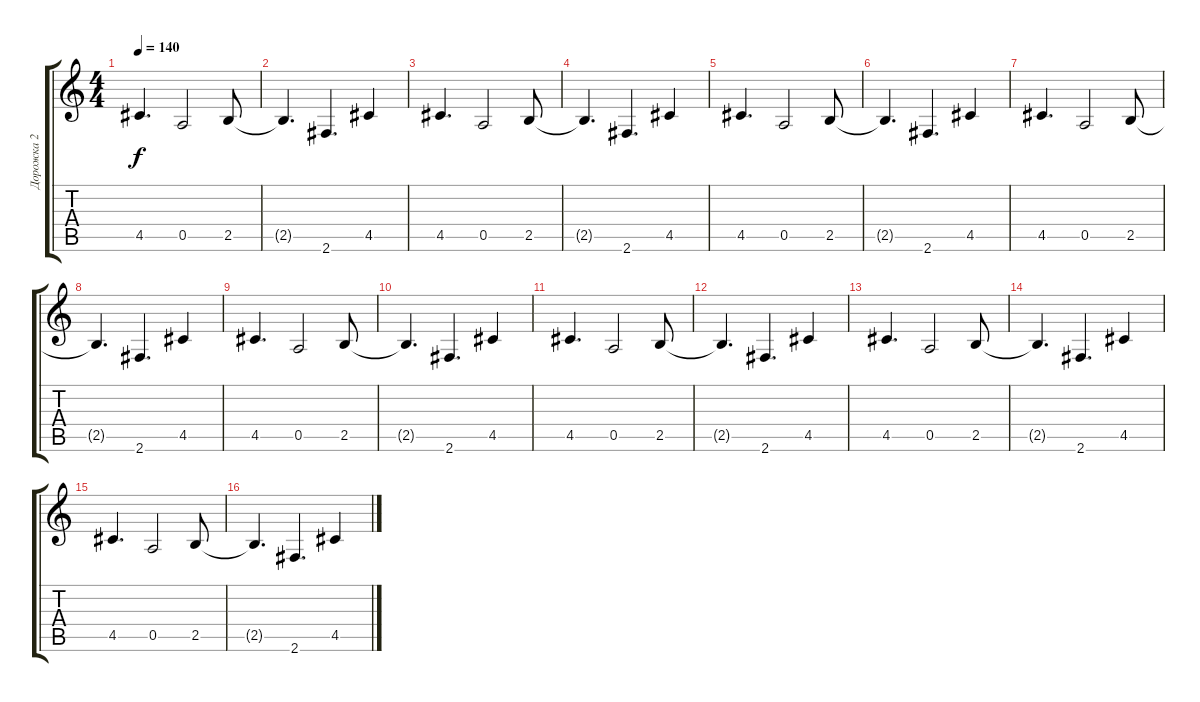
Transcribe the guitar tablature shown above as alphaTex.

\track ("Дорожка 2" "Дорожка 2") {instrument electricbassfinger}
\staff {score tabs}
\tuning (E4 B3 G3 D3 A2 E2) {hide}
\ts (4 4)
\tempo 140
\clef g2
\ks c
4.5.4{d dy f} 0.5.2 2.5.8 |
2.5{t}.4{d} 2.6.4{d} 4.5.4 |
4.5.4{d} 0.5.2 2.5.8 |
2.5{t}.4{d} 2.6.4{d} 4.5.4 |
4.5.4{d} 0.5.2 2.5.8 |
2.5{t}.4{d} 2.6.4{d} 4.5.4 |
4.5.4{d} 0.5.2 2.5.8 |
2.5{t}.4{d} 2.6.4{d} 4.5.4 |
4.5.4{d} 0.5.2 2.5.8 |
2.5{t}.4{d} 2.6.4{d} 4.5.4 |
4.5.4{d} 0.5.2 2.5.8 |
2.5{t}.4{d} 2.6.4{d} 4.5.4 |
4.5.4{d} 0.5.2 2.5.8 |
2.5{t}.4{d} 2.6.4{d} 4.5.4 |
4.5.4{d} 0.5.2 2.5.8 |
2.5{t}.4{d} 2.6.4{d} 4.5.4
